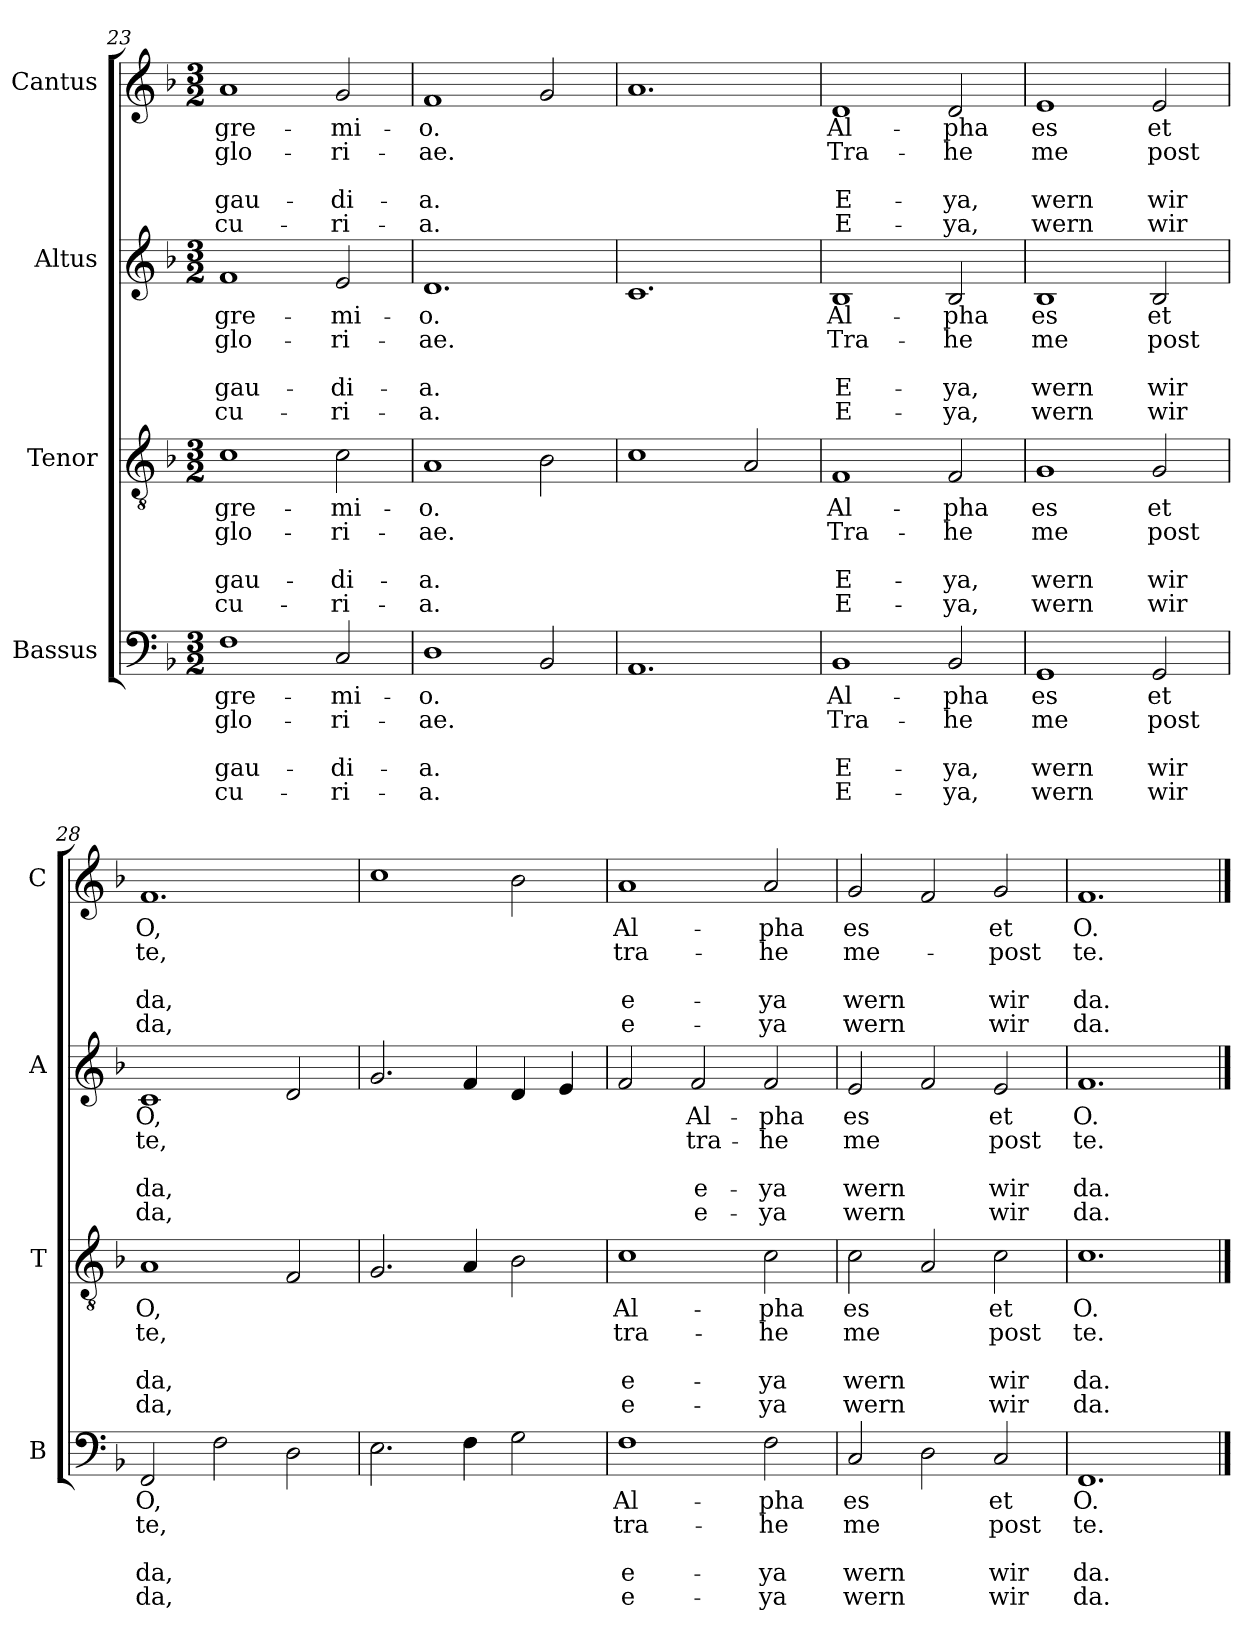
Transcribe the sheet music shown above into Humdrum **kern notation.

**kern	**text	**text	**text	**text	**text	**kern	**text	**text	**text	**text	**text	**kern	**text	**text	**text	**text	**text	**kern	**text	**text	**text	**text	**text
*part4	*part4	*part4	*part4	*part4	*part4	*part3	*part3	*part3	*part3	*part3	*part3	*part2	*part2	*part2	*part2	*part2	*part2	*part1	*part1	*part1	*part1	*part1	*part1
*staff4	*staff4	*staff4	*staff4	*staff4	*staff4	*staff3	*staff3	*staff3	*staff3	*staff3	*staff3	*staff2	*staff2	*staff2	*staff2	*staff2	*staff2	*staff1	*staff1	*staff1	*staff1	*staff1	*staff1
*I"Bassus	*	*	*	*	*	*I"Tenor	*	*	*	*	*	*I"Altus	*	*	*	*	*	*I"Cantus	*	*	*	*	*
*I'B	*	*	*	*	*	*I'T	*	*	*	*	*	*I'A	*	*	*	*	*	*I'C	*	*	*	*	*
*clefF4	*	*	*	*	*	*clefGv2	*	*	*	*	*	*clefG2	*	*	*	*	*	*clefG2	*	*	*	*	*
*k[b-]	*	*	*	*	*	*k[b-]	*	*	*	*	*	*k[b-]	*	*	*	*	*	*k[b-]	*	*	*	*	*
*F:	*	*	*	*	*	*F:	*	*	*	*	*	*F:	*	*	*	*	*	*F:	*	*	*	*	*
*M3/2	*	*	*	*	*	*M3/2	*	*	*	*	*	*M3/2	*	*	*	*	*	*M3/2	*	*	*	*	*
=23	=23	=23	=23	=23	=23	=23	=23	=23	=23	=23	=23	=23	=23	=23	=23	=23	=23	=23	=23	=23	=23	=23	=23
!	!LO:LY:b	!LO:LY:b	!	!LO:LY:b	!LO:LY:b	!	!LO:LY:b	!LO:LY:b	!	!LO:LY:b	!LO:LY:b	!	!LO:LY:b	!LO:LY:b	!	!LO:LY:b	!LO:LY:b	!	!LO:LY:b	!LO:LY:b	!	!LO:LY:b	!LO:LY:b
1F	gre-	glo-	.	gau-	cu-	1c	gre-	glo-	.	gau-	cu-	1f	gre-	glo-	.	gau-	cu-	1a	gre-	glo-	.	gau-	cu-
!	!LO:LY:b	!LO:LY:b	!	!LO:LY:b	!LO:LY:b	!	!LO:LY:b	!LO:LY:b	!	!LO:LY:b	!LO:LY:b	!	!LO:LY:b	!LO:LY:b	!	!LO:LY:b	!LO:LY:b	!	!LO:LY:b	!LO:LY:b	!	!LO:LY:b	!LO:LY:b
2C/	-mi-	-ri-	.	-di-	-ri-	2c\	-mi-	-ri-	.	-di-	-ri-	2e/	-mi-	-ri-	.	-di-	-ri-	2g/	-mi-	-ri-	.	-di-	-ri-
=24	=24	=24	=24	=24	=24	=24	=24	=24	=24	=24	=24	=24	=24	=24	=24	=24	=24	=24	=24	=24	=24	=24	=24
!	!LO:LY:b	!LO:LY:b	!	!LO:LY:b	!LO:LY:b	!	!LO:LY:b	!LO:LY:b	!	!LO:LY:b	!LO:LY:b	!	!LO:LY:b	!LO:LY:b	!	!LO:LY:b	!LO:LY:b	!	!LO:LY:b	!LO:LY:b	!	!LO:LY:b	!LO:LY:b
1D	-o.	-ae.	.	-a.	-a.	1A	-o.	-ae.	.	-a.	-a.	1.d	-o.	-ae.	.	-a.	-a.	1f	-o.	-ae.	.	-a.	-a.
2BB-/	.	.	.	.	.	2B-\	.	.	.	.	.	.	.	.	.	.	.	2g/	.	.	.	.	.
=25	=25	=25	=25	=25	=25	=25	=25	=25	=25	=25	=25	=25	=25	=25	=25	=25	=25	=25	=25	=25	=25	=25	=25
1.AA	.	.	.	.	.	1c	.	.	.	.	.	1.c	.	.	.	.	.	1.a	.	.	.	.	.
.	.	.	.	.	.	2A/	.	.	.	.	.	.	.	.	.	.	.	.	.	.	.	.	.
=26	=26	=26	=26	=26	=26	=26	=26	=26	=26	=26	=26	=26	=26	=26	=26	=26	=26	=26	=26	=26	=26	=26	=26
!	!LO:LY:b	!LO:LY:b	!	!LO:LY:b	!LO:LY:b	!	!LO:LY:b	!LO:LY:b	!	!LO:LY:b	!LO:LY:b	!	!LO:LY:b	!LO:LY:b	!	!LO:LY:b	!LO:LY:b	!	!LO:LY:b	!LO:LY:b	!	!LO:LY:b	!LO:LY:b
1BB-	Al-	Tra-	.	E-	E-	1F	Al-	Tra-	.	E-	E-	1B-	Al-	Tra-	.	E-	E-	1d	Al-	Tra-	.	E-	E-
!	!LO:LY:b	!LO:LY:b	!	!LO:LY:b	!LO:LY:b	!	!LO:LY:b	!LO:LY:b	!	!LO:LY:b	!LO:LY:b	!	!LO:LY:b	!LO:LY:b	!	!LO:LY:b	!LO:LY:b	!	!LO:LY:b	!LO:LY:b	!	!LO:LY:b	!LO:LY:b
2BB-/	-pha	-he	.	-ya,	-ya,	2F/	-pha	-he	.	-ya,	-ya,	2B-/	-pha	-he	.	-ya,	-ya,	2d/	-pha	-he	.	-ya,	-ya,
!!LO:LB:g=z
=27	=27	=27	=27	=27	=27	=27	=27	=27	=27	=27	=27	=27	=27	=27	=27	=27	=27	=27	=27	=27	=27	=27	=27
!	!LO:LY:b	!LO:LY:b	!	!LO:LY:b	!LO:LY:b	!	!LO:LY:b	!LO:LY:b	!	!LO:LY:b	!LO:LY:b	!	!LO:LY:b	!LO:LY:b	!	!LO:LY:b	!LO:LY:b	!	!LO:LY:b	!LO:LY:b	!	!LO:LY:b	!LO:LY:b
1GG	es	me	.	wern	wern	1G	es	me	.	wern	wern	1B-	es	me	.	wern	wern	1e	es	me	.	wern	wern
!	!LO:LY:b	!LO:LY:b	!	!LO:LY:b	!LO:LY:b	!	!LO:LY:b	!LO:LY:b	!	!LO:LY:b	!LO:LY:b	!	!LO:LY:b	!LO:LY:b	!	!LO:LY:b	!LO:LY:b	!	!LO:LY:b	!LO:LY:b	!	!LO:LY:b	!LO:LY:b
2GG/	et	post	.	wir	wir	2G/	et	post	.	wir	wir	2B-/	et	post	.	wir	wir	2e/	et	post	.	wir	wir
=28	=28	=28	=28	=28	=28	=28	=28	=28	=28	=28	=28	=28	=28	=28	=28	=28	=28	=28	=28	=28	=28	=28	=28
!	!LO:LY:b	!LO:LY:b	!	!LO:LY:b	!LO:LY:b	!	!LO:LY:b	!LO:LY:b	!	!LO:LY:b	!LO:LY:b	!	!LO:LY:b	!LO:LY:b	!	!LO:LY:b	!LO:LY:b	!	!LO:LY:b	!LO:LY:b	!	!LO:LY:b	!LO:LY:b
2FF/	O,	te,	.	da,	da,	1A	O,	te,	.	da,	da,	1c	O,	te,	.	da,	da,	1.f	O,	te,	.	da,	da,
2F\	.	.	.	.	.	.	.	.	.	.	.	.	.	.	.	.	.	.	.	.	.	.	.
2D\	.	.	.	.	.	2F/	.	.	.	.	.	2d/	.	.	.	.	.	.	.	.	.	.	.
=29	=29	=29	=29	=29	=29	=29	=29	=29	=29	=29	=29	=29	=29	=29	=29	=29	=29	=29	=29	=29	=29	=29	=29
2.E\	.	.	.	.	.	2.G/	.	.	.	.	.	2.g/	.	.	.	.	.	1cc	.	.	.	.	.
4F\	.	.	.	.	.	4A/	.	.	.	.	.	4f/	.	.	.	.	.	.	.	.	.	.	.
2G\	.	.	.	.	.	2B-\	.	.	.	.	.	4d/	.	.	.	.	.	2b-\	.	.	.	.	.
.	.	.	.	.	.	.	.	.	.	.	.	4e/	.	.	.	.	.	.	.	.	.	.	.
=30	=30	=30	=30	=30	=30	=30	=30	=30	=30	=30	=30	=30	=30	=30	=30	=30	=30	=30	=30	=30	=30	=30	=30
!	!LO:LY:b	!LO:LY:b	!	!LO:LY:b	!LO:LY:b	!	!LO:LY:b	!LO:LY:b	!	!LO:LY:b	!LO:LY:b	!	!	!	!	!	!	!	!LO:LY:b	!LO:LY:b	!	!LO:LY:b	!LO:LY:b
1F	Al-	tra-	.	e-	e-	1c	Al-	tra-	.	e-	e-	2f/	.	.	.	.	.	1a	Al-	tra-	.	e-	e-
!	!	!	!	!	!	!	!	!	!	!	!	!	!LO:LY:b	!LO:LY:b	!	!LO:LY:b	!LO:LY:b	!	!	!	!	!	!
.	.	.	.	.	.	.	.	.	.	.	.	2f/	Al-	tra-	.	e-	e-	.	.	.	.	.	.
!	!LO:LY:b	!LO:LY:b	!	!LO:LY:b	!LO:LY:b	!	!LO:LY:b	!LO:LY:b	!	!LO:LY:b	!LO:LY:b	!	!LO:LY:b	!LO:LY:b	!	!LO:LY:b	!LO:LY:b	!	!LO:LY:b	!LO:LY:b	!	!LO:LY:b	!LO:LY:b
2F\	-pha	-he	.	-ya	-ya	2c\	-pha	-he	.	-ya	-ya	2f/	-pha	-he	.	-ya	-ya	2a/	-pha	-he	.	-ya	-ya
=31	=31	=31	=31	=31	=31	=31	=31	=31	=31	=31	=31	=31	=31	=31	=31	=31	=31	=31	=31	=31	=31	=31	=31
!	!LO:LY:b	!LO:LY:b	!	!LO:LY:b	!LO:LY:b	!	!LO:LY:b	!LO:LY:b	!	!LO:LY:b	!LO:LY:b	!	!LO:LY:b	!LO:LY:b	!	!LO:LY:b	!LO:LY:b	!	!LO:LY:b	!LO:LY:b	!	!LO:LY:b	!LO:LY:b
2C/	es	me	.	wern	wern	2c\	es	me	.	wern	wern	2e/	es	me	.	wern	wern	2g/	es	me-	.	wern	wern
2D\	.	.	.	.	.	2A/	.	.	.	.	.	2f/	.	.	.	.	.	2f/	.	.	.	.	.
!	!LO:LY:b	!LO:LY:b	!	!LO:LY:b	!LO:LY:b	!	!LO:LY:b	!LO:LY:b	!	!LO:LY:b	!LO:LY:b	!	!LO:LY:b	!LO:LY:b	!	!LO:LY:b	!LO:LY:b	!	!LO:LY:b	!LO:LY:b	!	!LO:LY:b	!LO:LY:b
2C/	et	post	.	wir	wir	2c\	et	post	.	wir	wir	2e/	et	post	.	wir	wir	2g/	et	-post	.	wir	wir
=32	=32	=32	=32	=32	=32	=32	=32	=32	=32	=32	=32	=32	=32	=32	=32	=32	=32	=32	=32	=32	=32	=32	=32
!	!LO:LY:b	!LO:LY:b	!	!LO:LY:b	!LO:LY:b	!	!LO:LY:b	!LO:LY:b	!	!LO:LY:b	!LO:LY:b	!	!LO:LY:b	!LO:LY:b	!	!LO:LY:b	!LO:LY:b	!	!LO:LY:b	!LO:LY:b	!	!LO:LY:b	!LO:LY:b
1.FF	O.	te.	.	da.	da.	1.c	O.	te.	.	da.	da.	1.f	O.	te.	.	da.	da.	1.f	O.	te.	.	da.	da.
==	==	==	==	==	==	==	==	==	==	==	==	==	==	==	==	==	==	==	==	==	==	==	==
*-	*-	*-	*-	*-	*-	*-	*-	*-	*-	*-	*-	*-	*-	*-	*-	*-	*-	*-	*-	*-	*-	*-	*-
